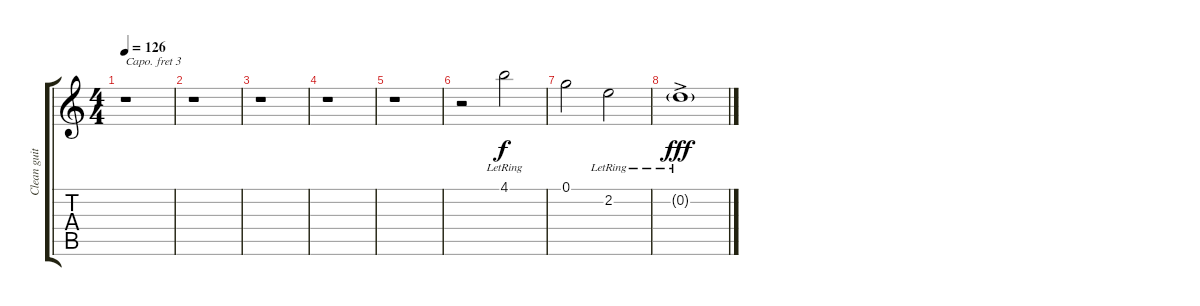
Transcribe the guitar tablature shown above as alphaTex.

\track ("Clean guitar" "Clean guit") {instrument electricguitarclean}
\staff {score tabs}
\capo 3
\tuning (E4 B3 G3 D3 A2 E2) {hide}
\ts (4 4)
\tempo 126
\clef g2
\ks c
r.1{dy f} |
r.1 |
r.1 |
r.1 |
r.1 |
r.2 4.1{lr}.2 |
0.1.2 2.2{lr}.2 |
0.2{g ac lr}.1{dy fff}
